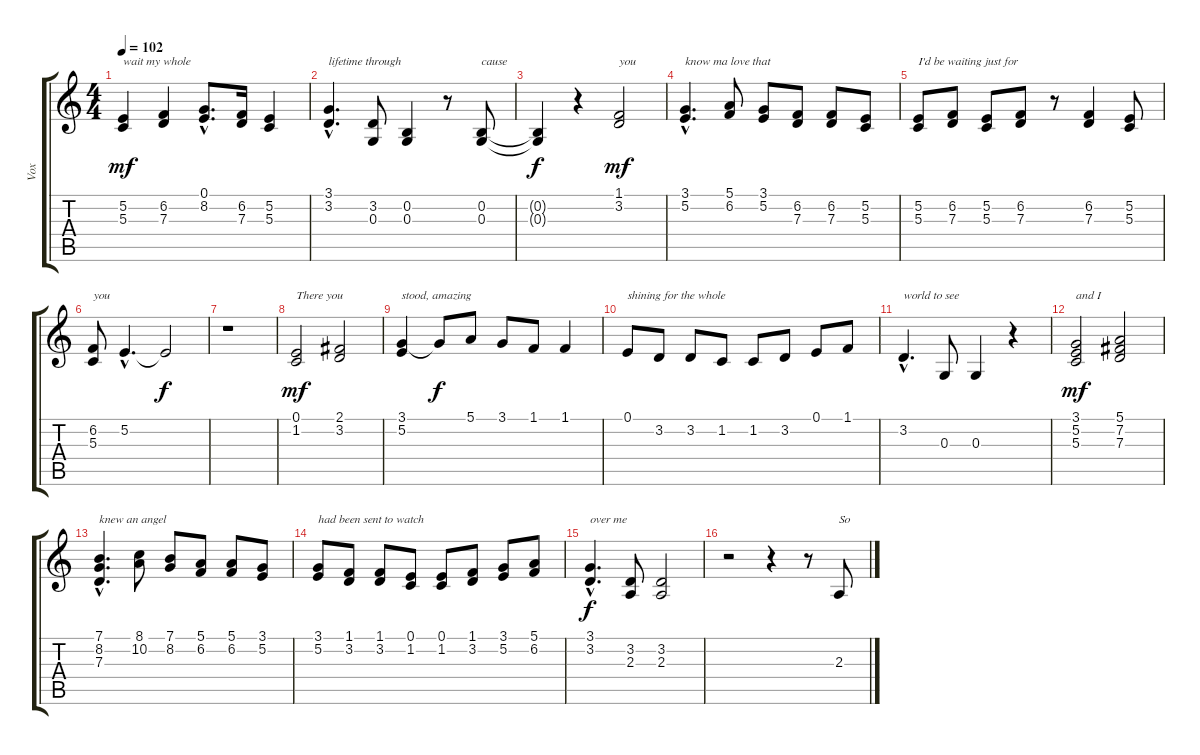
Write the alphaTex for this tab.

\track ("Vox" "Vox") {instrument violin}
\staff {score tabs}
\tuning (E4 B3 G3 D3 A2 E2) {hide}
\ts (4 4)
\tempo 102
\clef g2
\ks c
(5.2 5.3).4{txt "wait my whole" dy mf} (6.2 7.3).4 (0.1{hac} 8.2{hac}).8{d} (6.2 7.3).16 (5.2 5.3).4 |
(3.1{hac} 3.2{hac}).4{d txt "lifetime through"} (3.2 0.3).8 (0.2 0.3).4 r.8 (0.2 0.3).8{txt "cause"} |
(0.2{t} 0.3{t}).4{dy f} r.4 (1.1 3.2).2{txt "you" dy mf} |
(3.1{hac} 5.2{hac}).4{d txt "know ma love that"} (5.1 6.2).8 (3.1 5.2).8 (6.2 7.3).8 (6.2 7.3).8 (5.2 5.3).8 |
(5.2 5.3).8{txt "I'd be waiting just for"} (6.2 7.3).8 (5.2 5.3).8 (6.2 7.3).8 r.8 (6.2 7.3).4 (5.2 5.3).8 |
(6.2 5.3).8{txt "you"} 5.2{hac}.4{d} 5.2{t}.2{dy f} |
r.1 |
(0.1 1.2).2{txt "There you" dy mf} (2.1 3.2).2 |
(3.1 5.2).4{txt "stood, amazing"} 3.1{t}.8{dy f} 5.1.8 3.1.8 1.1.8 1.1.4 |
0.1.8{txt "shining for the whole"} 3.2.8 3.2.8 1.2.8 1.2.8 3.2.8 0.1.8 1.1.8 |
3.2{hac}.4{d txt "world to see"} 0.3.8 0.3.4 r.4 |
(3.1 5.2 5.3).2{txt "and I" dy mf} (5.1 7.2 7.3).2 |
(7.1{hac} 8.2{hac} 7.3{hac}).4{d txt "knew an angel"} (8.1 10.2).8 (7.1 8.2).8 (5.1 6.2).8 (5.1 6.2).8 (3.1 5.2).8 |
(3.1 5.2).8{txt "had been sent to watch"} (1.1 3.2).8 (1.1 3.2).8 (0.1 1.2).8 (0.1 1.2).8 (1.1 3.2).8 (3.1 5.2).8 (5.1 6.2).8 |
(3.1{hac} 3.2{hac}).4{d txt "over me" dy f} (3.2 2.3).8 (3.2 2.3).2 |
r.2 r.4 r.8 2.3.8{txt "So"}
